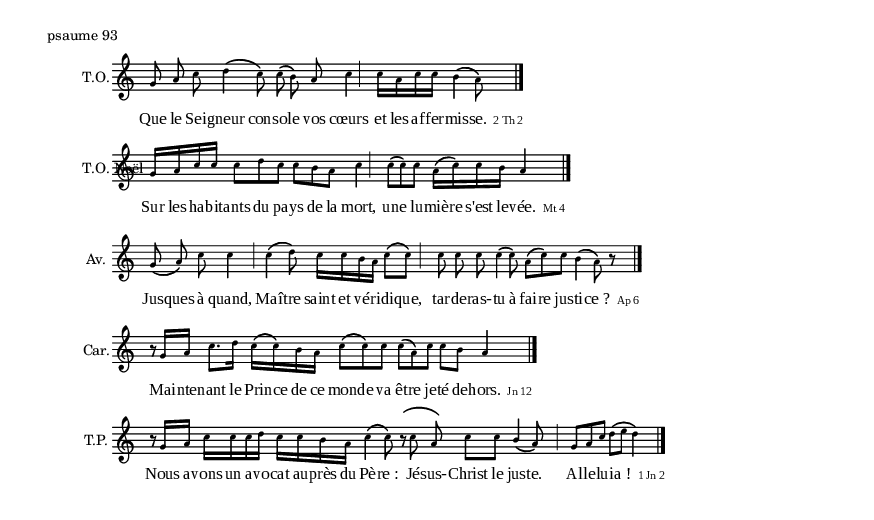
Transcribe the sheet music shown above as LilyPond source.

\version "2.10.0"
 \include "definitions.ly"
 \markup {psaume 93 }



\relative c'' { 
	\new Staff {
		\cadenzaOn
		
		\set Staff.instrumentName = \markup{ \center-align { T.O. } }
		\times 2/3 { g8 a c }
		\times 2/3 { d4\( c8\) }
		\times 2/3 { c\( b\) a }
		c4
		\cesure \pespace  c16[ a c c]
		\stemDown
		\times 2/3 { b4\( a8\) }
		
		
		
		\endBar
	}

	\addlyrics {
		
		Que le Sei -- gneur con -- so -- le vos cœurs et les af -- fer -- mis -- se. 
		
		\markup { \citation #"2 Th 2" } }
	
	
}
\relative c'' { 
	\new Staff {
		\cadenzaOn
		
		\set Staff.instrumentName = \markup{ \center-align { T.O. Noël } }
		g16[ a c c]
		\times 2/3 { c8[ d c] }
		\times 2/3 { c8[ b a] } c4 \cesure \pespace 
		\times 2/3 { c8[\( c\) c] }
		a16[\( c\) c b] a4
		
				
		\endBar
	}

	\addlyrics {
		Sur les ha -- bit -- ants du pa -- ys de la mort, un -- e lu -- miè -- re s'est le -- vée.
		\markup { \citation #"Mt 4" } }
	
	
}


\relative c'' { 
	\new Staff {
		\cadenzaOn
		
		\set Staff.instrumentName = \markup{ \center-align { Av. } }
		\times 2/3 { g8\( a\) c }
		c4
		\cesure
		\times 2/3 { c4\( d8\) }
		c16[ c b a]
		c8[\( c\)]
		\cesure \pespace 
		\times 2/3 { c c c }
		\times 2/3 { c4\( c8\) }
		\times 2/3 { a[\( c\) c] }
		\stemDown
		b4\( a8\) r
		
		
		\endBar
	}

	\addlyrics {
		Jus -- ques à quand, Maî -- tre saint et vé -- ri -- di -- que, tar -- de  -- ras- -- tu à fai -- re jus -- ti -- "ce ?"
		\markup { \citation #"Ap 6" } }
	
	
}




\relative c'' { 
	\new Staff {
		\cadenzaOn
		
		\set Staff.instrumentName = \markup{ \center-align { Car. } }
		\times 2/3 { r8 g16[ a] }
		c8.[ d16]
		c16[\( c\) b a]
		\times 2/3 { c8[\( c\)\pespace   c] }
		\times 2/3 { c8[\( a\) c] }
		c8[ b] a4
		\endBar
	}

	\addlyrics {
		Mai -- nte -- nant le Pri -- nce de ce mon -- de va êt -- re je -- té de -- hors.
		\markup { \citation #"Jn 12" } }
	
	
}
\relative c'' { 
	\new Staff {
		\cadenzaOn
		
		\set Staff.instrumentName = \markup{ \center-align { T.P. } }
		r8 g16[ a]
		c16[ c c d]
		c[ c b a]
		c4\( c8\)
		\pespace
		\times 2/3 { r8\( c a\) }
		c[ c]
		\stemUp
		\times 2/3 { b4\( a8\) }
		\stemNeutral 
		\pespace  \cesureall \pespace 
		\times 2/3 { g8[ a c] }
		d[\( e]
		d4\)
		
		
		\endBar
	}

	\addlyrics {
		
		Nous a -- vons un a -- vo -- cat au -- près du Pè -- "re :" Jé -- sus- -- Christ le jus -- te. "Al" -- le -- lu -- "ia !" _ _
		
		\markup { \citation #"1 Jn 2" } }
	
	
}
